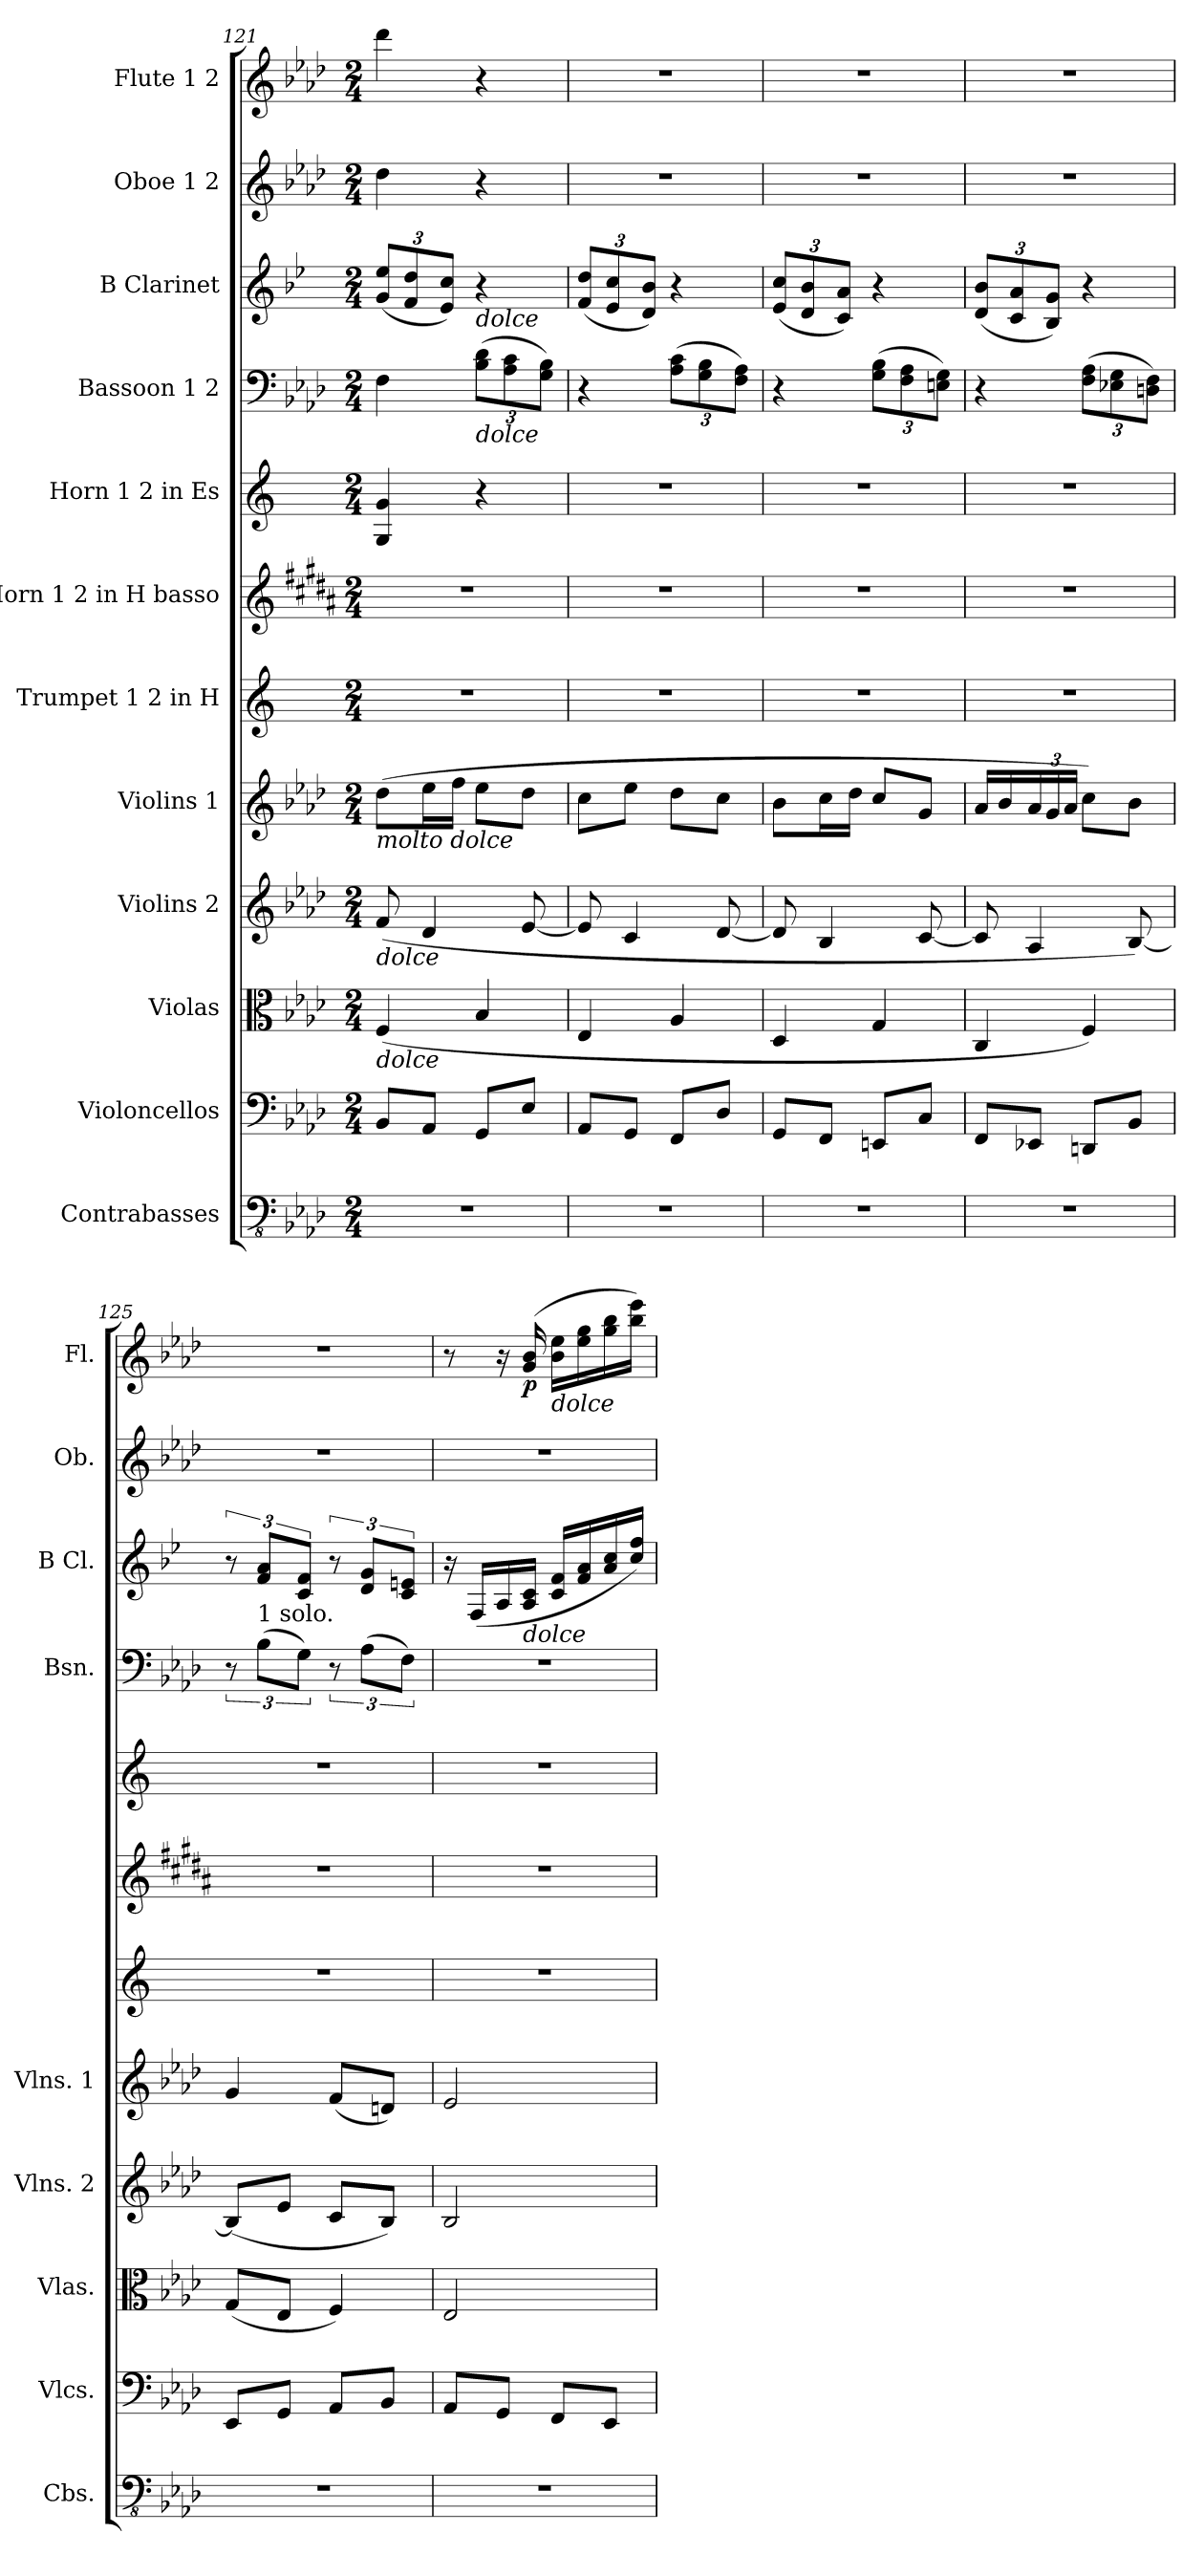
**kern	**kern	**kern	**kern	**kern	**kern	**kern	**kern	**kern	**kern	**kern	**kern	**dynam
*part12	*part11	*part10	*part9	*part8	*part7	*part6	*part5	*part4	*part3	*part2	*part1	*part1
*staff12	*staff11	*staff10	*staff9	*staff8	*staff7	*staff6	*staff5	*staff4	*staff3	*staff2	*staff1	*staff1
*I"Contrabasses	*I"Violoncellos	*I"Violas	*I"Violins 2	*I"Violins 1	*I"Trumpet 1 2 in H	*I"Horn 1  2 in H basso	*I"Horn 1 2 in Es	*I"Bassoon 1 2	*I"B Clarinet	*I"Oboe 1 2	*I"Flute 1 2	*
*I'Cbs.	*I'Vlcs.	*I'Vlas.	*I'Vlns. 2	*I'Vlns. 1	*	*	*	*I'Bsn.	*I'B Cl.	*I'Ob.	*I'Fl.	*
*clefFv4	*clefF4	*clefC3	*clefG2	*clefG2	*clefG2	*clefG2	*clefG2	*clefF4	*clefG2	*clefG2	*clefG2	*
*	*	*	*	*	*ITrd1c1	*ITrd8c13	*ITrd5c9	*	*ITrd1c2	*	*	*
*k[b-e-a-d-]	*k[b-e-a-d-]	*k[b-e-a-d-]	*k[b-e-a-d-]	*k[b-e-a-d-]	*k[f#c#g#d#a#]	*k[f#c#g#d#a#]	*k[b-e-a-]	*k[b-e-a-d-]	*k[b-e-a-d-]	*k[b-e-a-d-]	*k[b-e-a-d-]	*
*M2/4	*M2/4	*M2/4	*M2/4	*M2/4	*M2/4	*M2/4	*M2/4	*M2/4	*M2/4	*M2/4	*M2/4	*
*	*	*	*	*	*	*	*	*	*Xbrackettup	*	*	*
=121	=121	=121	=121	=121	=121	=121	=121	=121	=121	=121	=121	=121
!	!	!	!	!LO:TX:b:i:t=molto dolce	!	!	!	!	!	!	!	!
!	!	!	!LO:TX:b:i:t=dolce	!	!	!	!	!	!	!	!	!
!	!	!LO:TX:b:i:t=dolce	!	!	!	!	!	!	!	!	!	!
2r	8BB-/L	(>4F/	(>8f/	(>8dd-\L	2r	2r	4BB-/ 4B-/	4F\	(<12f/ 12dd-/L	4dd-\	4ddd-\	.
.	.	.	.	.	.	.	.	.	12e-/ 12cc/	.	.	.
.	8AA-/J	.	4d-/	16ee-\L	.	.	.	.	.	.	.	.
.	.	.	.	.	.	.	.	.	12d-/ 12b-/J)	.	.	.
.	.	.	.	16ff\JJ	.	.	.	.	.	.	.	.
*	*	*	*	*	*	*	*	*Xbrackettup	*	*	*	*
!	!	!	!	!	!	!	!	!	!LO:TX:b:i:t=dolce	!	!	!
!	!	!	!	!	!	!	!	!LO:TX:b:i:t=dolce	!	!	!	!
.	8GG/L	4B-/	.	8ee-\L	.	.	4r	(>12B-\ 12d-\L	4r	4r	4r	.
.	.	.	.	.	.	.	.	12A-\ 12c\	.	.	.	.
.	8E-/J	.	[8e-/	8dd-\J	.	.	.	.	.	.	.	.
.	.	.	.	.	.	.	.	12G\ 12B-\J)	.	.	.	.
=122	=122	=122	=122	=122	=122	=122	=122	=122	=122	=122	=122	=122
2r	8AA-/L	4E-/	8e-/]	8cc\L	2r	2r	2r	4r	(<12e-/ 12cc/L	2r	2r	.
.	.	.	.	.	.	.	.	.	12d-/ 12b-/	.	.	.
.	8GG/J	.	4c/	8ee-\J	.	.	.	.	.	.	.	.
.	.	.	.	.	.	.	.	.	12c/ 12a-/J)	.	.	.
.	8FF/L	4A-/	.	8dd-\L	.	.	.	(>12A-\ 12c\L	4r	.	.	.
.	.	.	.	.	.	.	.	12G\ 12B-\	.	.	.	.
.	8D-/J	.	[8d-/	8cc\J	.	.	.	.	.	.	.	.
.	.	.	.	.	.	.	.	12F\ 12A-\J)	.	.	.	.
!!LO:PB:g=z
=123	=123	=123	=123	=123	=123	=123	=123	=123	=123	=123	=123	=123
2r	8GG/L	4D-/	8d-/]	8b-\L	2r	2r	2r	4r	(<12d-/ 12b-/L	2r	2r	.
.	.	.	.	.	.	.	.	.	12c/ 12a-/	.	.	.
.	8FF/J	.	4B-/	16cc\L	.	.	.	.	.	.	.	.
.	.	.	.	.	.	.	.	.	12B-/ 12g/J)	.	.	.
.	.	.	.	16dd-\JJ	.	.	.	.	.	.	.	.
.	8EEn/L	4G/	.	8cc/L	.	.	.	(>12G\ 12B-\L	4r	.	.	.
.	.	.	.	.	.	.	.	12F\ 12A-\	.	.	.	.
.	8C/J	.	[8c/	8g/J	.	.	.	.	.	.	.	.
.	.	.	.	.	.	.	.	12En\ 12G\J)	.	.	.	.
=124	=124	=124	=124	=124	=124	=124	=124	=124	=124	=124	=124	=124
2r	8FF/L	4C/	8c/]	16a-/LL	2r	2r	2r	4r	(<12c/ 12a-/L	2r	2r	.
.	.	.	.	16b-/	.	.	.	.	.	.	.	.
.	.	.	.	.	.	.	.	.	12B-/ 12g/	.	.	.
*	*	*	*	*Xbrackettup	*	*	*	*	*	*	*	*
.	8EE-X/J	.	4A-/	24a-/	.	.	.	.	.	.	.	.
.	.	.	.	24g/	.	.	.	.	12A-/ 12f/J)	.	.	.
.	.	.	.	24a-/JJ	.	.	.	.	.	.	.	.
.	8DDn/L	4F/)	.	8cc\L)	.	.	.	(>12F\ 12A-\L	4r	.	.	.
.	.	.	.	.	.	.	.	12E-X\ 12G\	.	.	.	.
.	8BB-/J	.	[8B-/)	8b-\J	.	.	.	.	.	.	.	.
.	.	.	.	.	.	.	.	12Dn\ 12F\J)	.	.	.	.
=125	=125	=125	=125	=125	=125	=125	=125	=125	=125	=125	=125	=125
*	*	*	*	*	*	*	*	*brackettup	*brackettup	*	*	*
2r	8EE-/L	(<8G/L	(<8B-/L]	4g/	2r	2r	2r	12r	12r	2r	2r	.
!	!	!	!	!	!	!	!	!LO:TX:a:t=1 solo.	!	!	!	!
.	.	.	.	.	.	.	.	(>12B-\L	12e-/ 12g/L	.	.	.
.	8GG/J	8E-/J	8e-/J	.	.	.	.	.	.	.	.	.
.	.	.	.	.	.	.	.	12G\J)	12B-/ 12e-/J	.	.	.
.	8AA-/L	4F/)	8c/L	(<8f/L	.	.	.	12r	12r	.	.	.
.	.	.	.	.	.	.	.	(>12A-\L	12c/ 12f/L	.	.	.
.	8BB-/J	.	8B-/J)	8dn/J)	.	.	.	.	.	.	.	.
.	.	.	.	.	.	.	.	12F\J)	12B-/ 12dn/J	.	.	.
=126	=126	=126	=126	=126	=126	=126	=126	=126	=126	=126	=126	=126
2r	8AA-/L	2E-/	2B-/	2e-/	2r	2r	2r	2r	16r	2r	8r	.
.	.	.	.	.	.	.	.	.	(<16E-/LL	.	.	.
.	8GG/J	.	.	.	.	.	.	.	16G/	.	16r	.
!	!	!	!	!	!	!	!	!	!LO:TX:b:i:t=dolce	!	!	!
!	!	!	!	!	!	!	!	!	!	!	!	!LO:DY:b
.	.	.	.	.	.	.	.	.	16G/ 16B-/JJ	.	(>16g/ 16b-/	p
!	!	!	!	!	!	!	!	!	!	!	!LO:TX:b:i:t=dolce	!
.	8FF/L	.	.	.	.	.	.	.	16B-/ 16e-/LL	.	16b-\ 16ee-\LL	.
.	.	.	.	.	.	.	.	.	16e-/ 16g/	.	16ee-\ 16gg\	.
.	8EE-/J	.	.	.	.	.	.	.	16g/ 16b-/	.	16gg\ 16bb-\	.
.	.	.	.	.	.	.	.	.	16b-/ 16ee-/JJ)	.	16bb-\ 16eee-\JJ)	.
=	=	=	=	=	=	=	=	=	=	=	=	=
*-	*-	*-	*-	*-	*-	*-	*-	*-	*-	*-	*-	*-
